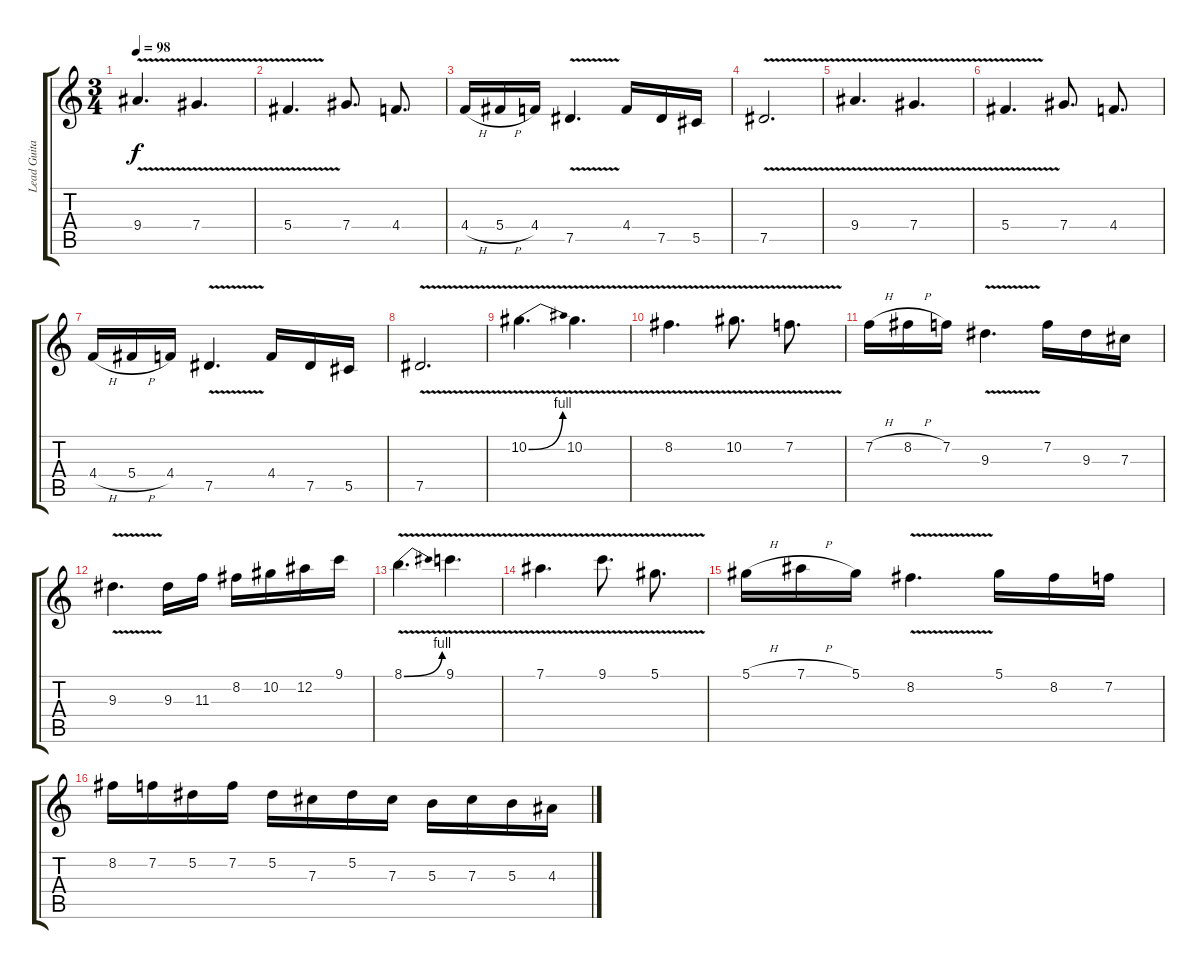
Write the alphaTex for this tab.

\track ("Lead Guitar" "Lead Guita") {instrument distortionguitar}
\staff {score tabs}
\tuning (Eb4 Bb3 Gb3 Db3 Ab2 Eb2) {hide}
\ts (3 4)
\tempo 98
\clef g2
\ks c
9.4{v}.4{d dy f} 7.4{v}.4{d} |
5.4{v}.4{d} 7.4.8{d} 4.4.8{d} |
4.4{h}.16 5.4{h}.16 4.4.16 7.5{v}.4{d} 4.4.16 7.5.16 5.5.16 |
7.5{v}.2{d} |
9.4{v}.4{d} 7.4{v}.4{d} |
5.4{v}.4{d} 7.4.8{d} 4.4.8{d} |
4.4{h}.16 5.4{h}.16 4.4.16 7.5{v}.4{d} 4.4.16 7.5.16 5.5.16 |
7.5{v}.2{d} |
10.2{be (bend 0 0 60 4) v}.4{d} 10.2{v}.4{d} |
8.2{v}.4{d} 10.2{v}.8{d} 7.2{v}.8{d} |
7.2{h}.16 8.2{h}.16 7.2.16 9.3{v}.4{d} 7.2.16 9.3.16 7.3.16 |
9.3{v}.4{d} 9.3.16 11.3.16 8.2.16 10.2.16 12.2.16 9.1.16 |
8.1{be (bend 0 0 60 4) v}.4{d} 9.1{v}.4{d} |
7.1{v}.4{d} 9.1{v}.8{d} 5.1{v}.8{d} |
5.1{h}.16 7.1{h}.16 5.1.16 8.2{v}.4{d} 5.1.16 8.2.16 7.2.16 |
8.2.16 7.2.16 5.2.16 7.2.16 5.2.16 7.3.16 5.2.16 7.3.16 5.3.16 7.3.16 5.3.16 4.3.16
